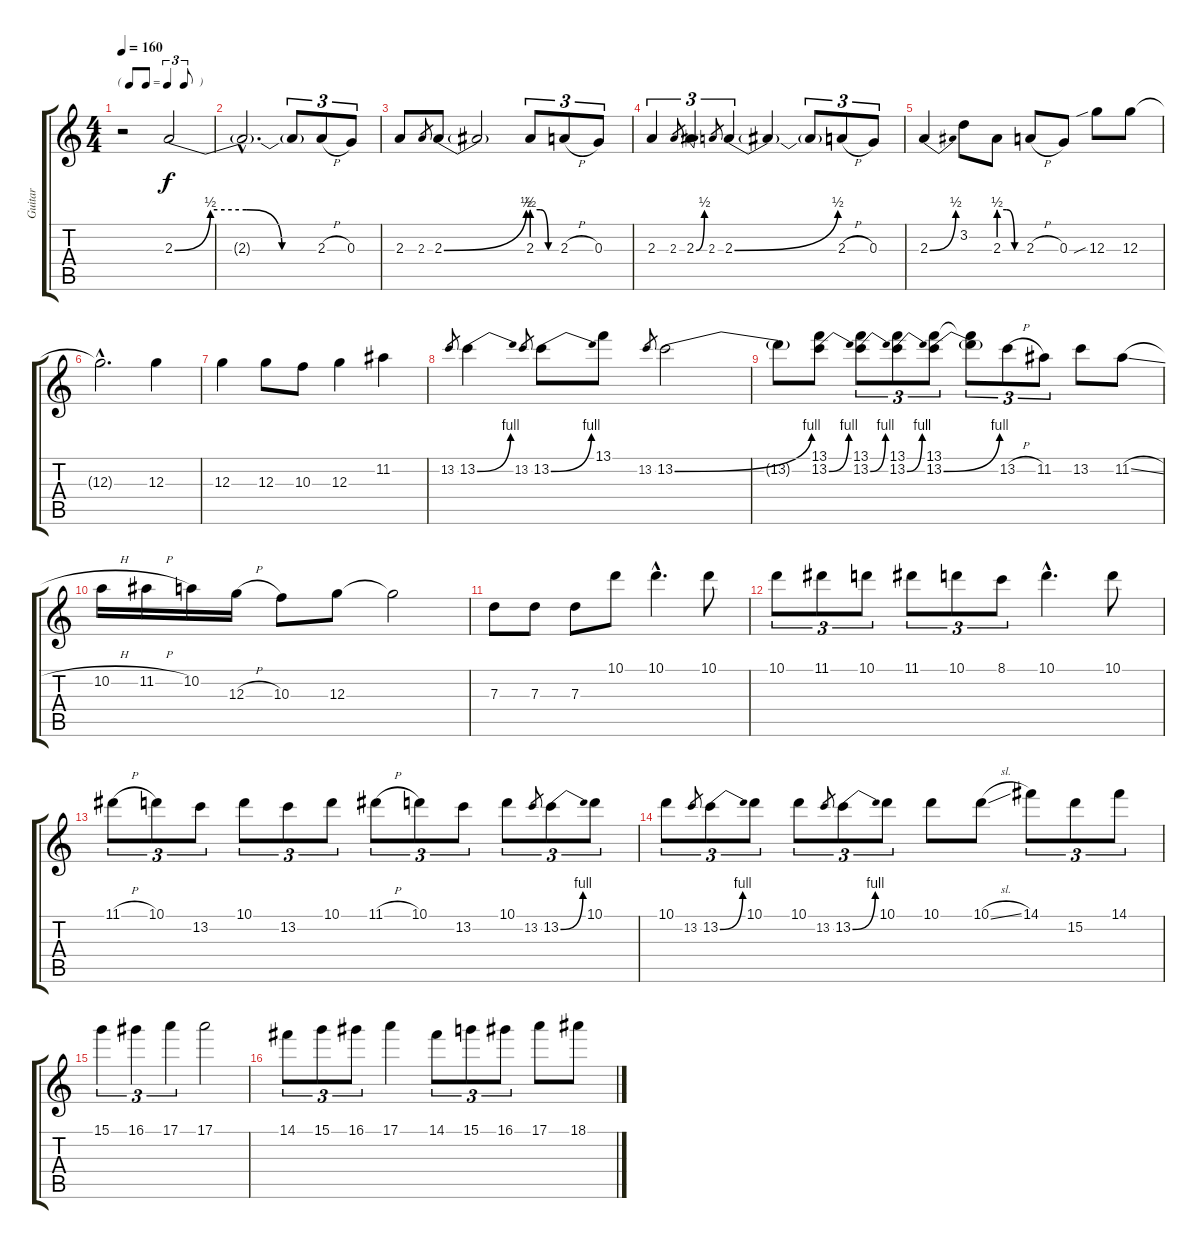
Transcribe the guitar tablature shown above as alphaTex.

\track ("Guitar" "Guitar") {instrument distortionguitar}
\staff {score tabs}
\tuning (E4 B3 G3 D3 A2 E2) {hide}
\ts (4 4)
\tf triplet8th
\tempo 160
\clef g2
\ks c
r.2{dy f} 2.3{be (custom 0 0 15 2 30 2 45 0 60 0)}.2 |
2.3{hac t}.2{d} 2.3{t}.8{tu (3 2)} 2.3{h}.8{tu (3 2)} 0.3.8{tu (3 2)} |
2.3.8 2.3.8{gr} 2.3{be (bend 0 0 60 2)}.8 2.3{t}.2 2.3{be (custom 0 2 20 2 40 0 60 0)}.8{tu (3 2)} 2.3{h}.8{tu (3 2)} 0.3.8{tu (3 2)} |
2.3.4{tu (3 2)} 2.3.8{gr} 2.3{be (bend 0 0 60 2)}.4{tu (3 2)} 2.3.8{gr} 2.3{be (bend 0 0 60 2)}.4{tu (3 2)} 2.3{t}.4 2.3{t}.8{tu (3 2)} 2.3{h}.8{tu (3 2)} 0.3.8{tu (3 2)} |
2.3{be (bend 0 0 60 2)}.4 3.2.8 2.3{be (custom 0 2 20 2 40 0 60 0)}.8 2.3{h}.8 0.3.8 12.3{sib}.8 12.3.8 |
12.3{hac t}.2{d} 12.3.4 |
12.3.4 12.3.8 10.3.8 12.3.4 11.2.4 |
13.2.8{gr} 13.2{be (bend 0 0 60 4)}.4 13.2.8{gr} 13.2{be (bend 0 0 60 4)}.8 13.1.8 13.2.8{gr} 13.2{be (bend 0 0 60 4)}.2 |
13.2{t}.8 (13.1 13.2{be (bend 0 0 60 4)}).8 (13.1 13.2{be (bend 0 0 60 4)}).8{tu (3 2)} (13.1 13.2{be (bend 0 0 60 4)}).8{tu (3 2)} (13.1 13.2{be (bend 0 0 60 4)}).8{tu (3 2)} (13.1{t} 13.2{t}).8{tu (3 2)} 13.2{h}.8{tu (3 2)} 11.2.8{tu (3 2)} 13.2.8 11.2{sl}.8 |
10.2{h}.16 11.2{h}.16 10.2.16 12.3{h}.16 10.3.8 12.3.8 12.3{t}.2 |
7.3.8 7.3.8 7.3.8 10.1.8 10.1{hac}.4{d} 10.1.8 |
10.1.8{tu (3 2)} 11.1.8{tu (3 2)} 10.1.8{tu (3 2)} 11.1.8{tu (3 2)} 10.1.8{tu (3 2)} 8.1.8{tu (3 2)} 10.1{hac}.4{d} 10.1.8 |
11.1{h}.8{tu (3 2)} 10.1.8{tu (3 2)} 13.2.8{tu (3 2)} 10.1.8{tu (3 2)} 13.2.8{tu (3 2)} 10.1.8{tu (3 2)} 11.1{h}.8{tu (3 2)} 10.1.8{tu (3 2)} 13.2.8{tu (3 2)} 10.1.8{tu (3 2)} 13.2.8{gr} 13.2{be (bend 0 0 60 4)}.8{tu (3 2)} 10.1.8{tu (3 2)} |
10.1.8{tu (3 2)} 13.2.8{gr} 13.2{be (bend 0 0 60 4)}.8{tu (3 2)} 10.1.8{tu (3 2)} 10.1.8{tu (3 2)} 13.2.8{gr} 13.2{be (bend 0 0 60 4)}.8{tu (3 2)} 10.1.8{tu (3 2)} 10.1.8 10.1{sl}.8 14.1.8{tu (3 2)} 15.2.8{tu (3 2)} 14.1.8{tu (3 2)} |
15.1.4{tu (3 2)} 16.1.4{tu (3 2)} 17.1.4{tu (3 2)} 17.1.2 |
14.1.8{tu (3 2)} 15.1.8{tu (3 2)} 16.1.8{tu (3 2)} 17.1.4 14.1.8{tu (3 2)} 15.1.8{tu (3 2)} 16.1.8{tu (3 2)} 17.1.8 18.1.8
